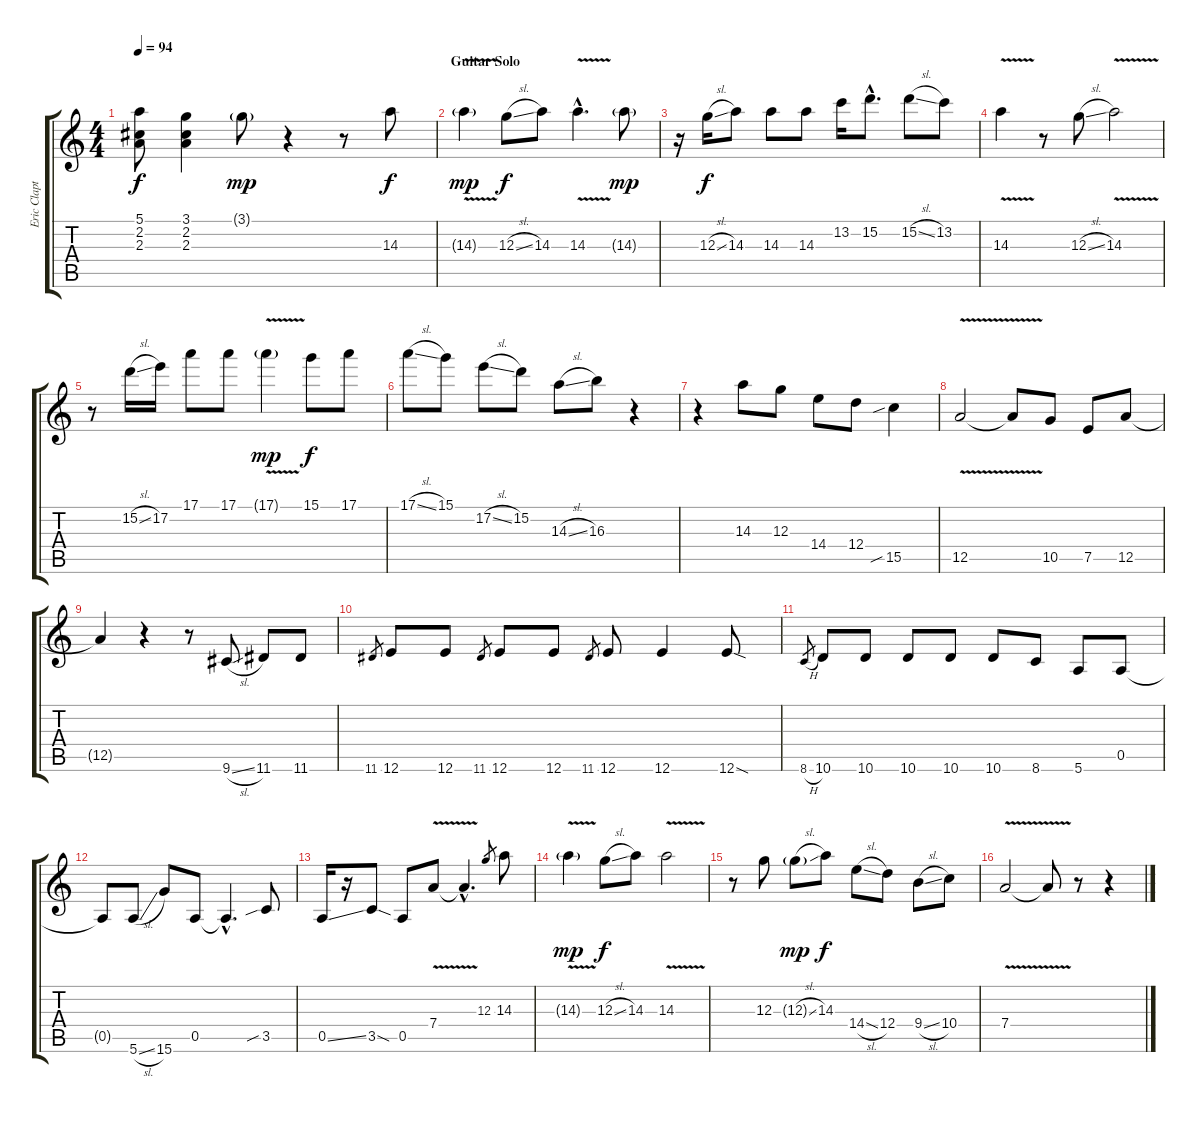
\track ("Eric Clapton" "Eric Clapt") {instrument electricguitarclean}
\staff {score tabs}
\tuning (E4 B3 G3 D3 A2 E2) {hide}
\ts (4 4)
\tempo 94
\clef g2
\ks c
(5.1{t} 2.2{t} 2.3{t}).8{dy f} (3.1 2.2 2.3).4 3.1{g}.8{dy mp} r.4 r.8 14.3.8{dy f} |
\section ("" "Guitar Solo")
14.3{v g}.4{dy mp} 12.3{sl}.8{dy f} 14.3.8 14.3{v hac}.4{d} 14.3{g}.8{dy mp} |
r.16 12.3{sl}.16{dy f} 14.3.8 14.3.8 14.3.8 13.2.16 15.2{hac}.8{d} 15.2{sl}.8 13.2.8 |
14.3{v}.4 r.8 12.3{sl}.8 14.3{v}.2 |
r.8 15.2{sl}.16 17.2.16 17.1.8 17.1.8 17.1{v g}.4{dy mp} 15.1.8{dy f} 17.1.8 |
17.1{sl}.8 15.1.8 17.2{sl}.8 15.2.8 14.3{sl}.8 16.3.8 r.4 |
r.4 14.3.8 12.3.8 14.4.8 12.4.8 15.5{sib}.4 |
12.5{v}.2 12.5{t}.8 10.5.8 7.5.8 12.5.8 |
12.5{t}.4 r.4 r.8 9.6{sl}.8 11.6.8 11.6.8 |
11.6.8{gr} 12.6.8 12.6.8 11.6.8{gr} 12.6.8 12.6.8 11.6.8{gr} 12.6.8 12.6.4 12.6{sod}.8 |
8.6{h}.8{gr} 10.6.8 10.6.8 10.6.8 10.6.8 10.6.8 8.6.8 5.6.8 0.5.8 |
0.5{t}.8 5.6{sl}.8 15.6.8 0.5.8 0.5{hac t}.4{d} 3.5{sib}.8 |
0.5{ss}.16 r.16 3.5{sod}.8 0.5.8 7.4{v}.8 7.4{v hac t}.4{d} 12.3.8{gr} 14.3.8 |
14.3{v g}.4{dy mp} 12.3{sl}.8{dy f} 14.3.8 14.3{v}.2 |
r.8 12.3.8 12.3{sl g}.8{dy mp} 14.3.8{dy f} 14.4{sl}.8 12.4.8 9.4{sl}.8 10.4.8 |
7.4{v}.2 7.4{t}.8 r.8 r.4
